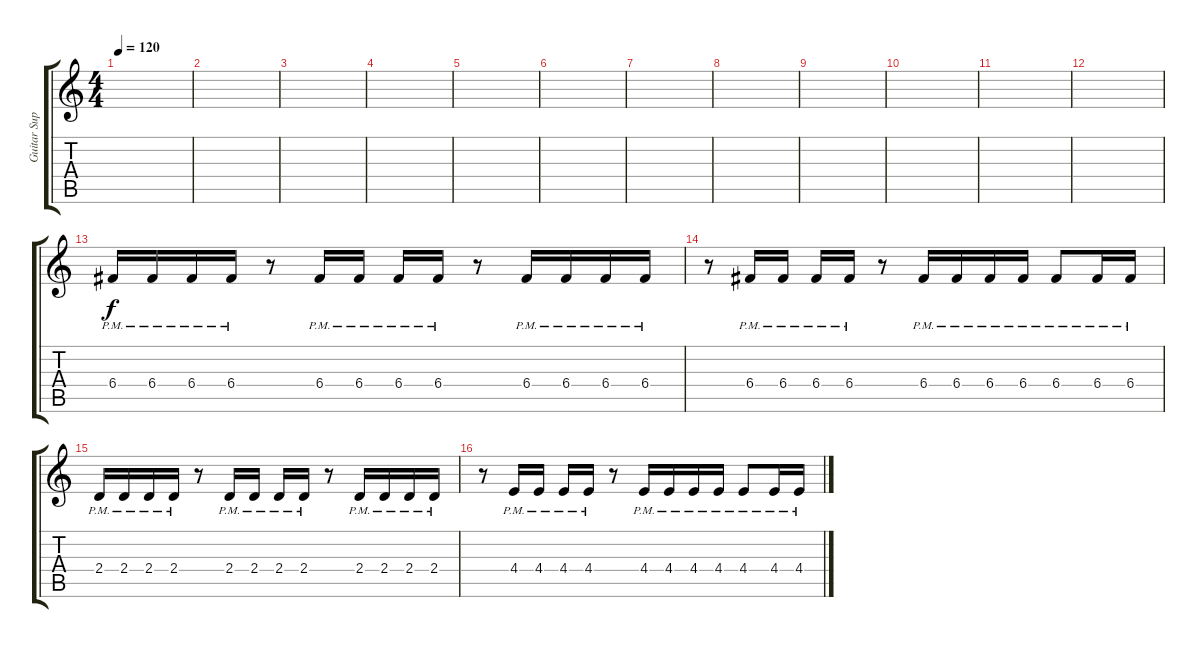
\track ("Guitar Sup" "Guitar Sup") {instrument distortionguitar}
\staff {score tabs}
\tuning (D4 A3 F3 C3 G2 C2) {hide}
\ts (4 4)
\tempo 120
\clef g2
\ks c
|
|
|
|
|
|
|
|
|
|
|
|
6.4{pm}.16{volume 10} 6.4{pm}.16 6.4{pm}.16 6.4{pm}.16 r.8 6.4{pm}.16 6.4{pm}.16 6.4{pm}.16 6.4{pm}.16 r.8 6.4{pm}.16 6.4{pm}.16 6.4{pm}.16 6.4{pm}.16 |
r.8 6.4{pm}.16 6.4{pm}.16 6.4{pm}.16 6.4{pm}.16 r.8 6.4{pm}.16 6.4{pm}.16 6.4{pm}.16 6.4{pm}.16 6.4{pm}.8 6.4{pm}.16 6.4{pm}.16 |
2.4{pm}.16 2.4{pm}.16 2.4{pm}.16 2.4{pm}.16 r.8 2.4{pm}.16 2.4{pm}.16 2.4{pm}.16 2.4{pm}.16 r.8 2.4{pm}.16 2.4{pm}.16 2.4{pm}.16 2.4{pm}.16 |
r.8 4.4{pm}.16 4.4{pm}.16 4.4{pm}.16 4.4{pm}.16 r.8 4.4{pm}.16 4.4{pm}.16 4.4{pm}.16 4.4{pm}.16 4.4{pm}.8 4.4{pm}.16 4.4{pm}.16
